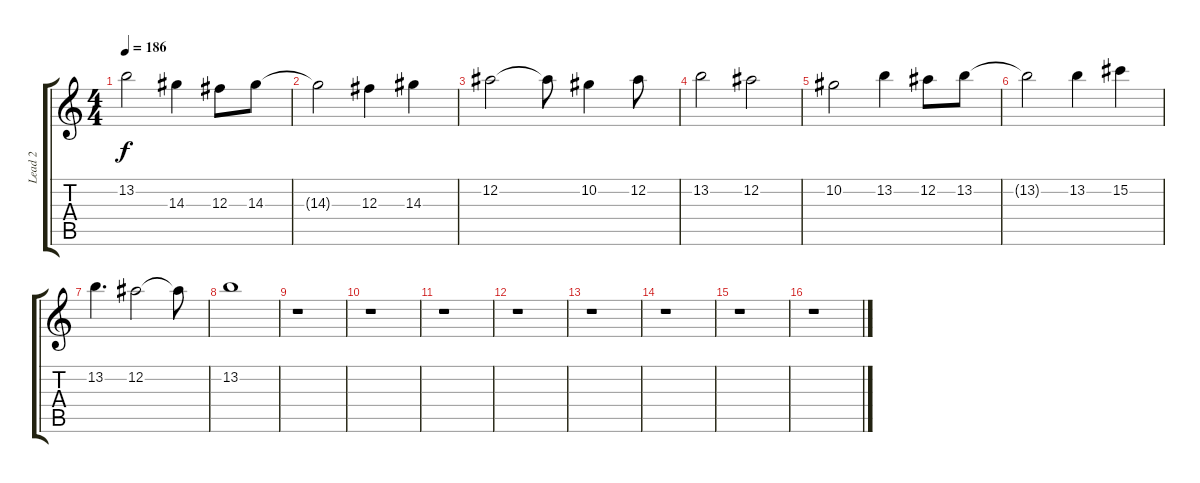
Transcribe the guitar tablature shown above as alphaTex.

\track ("Lead 2" "Lead 2") {instrument overdrivenguitar}
\staff {score tabs}
\tuning (Eb4 Bb3 Gb3 Db3 Ab2 Eb2) {hide}
\ts (4 4)
\tempo 186
\clef g2
\ks c
13.2.2{dy f} 14.3.4 12.3.8 14.3.8 |
14.3{t}.2 12.3.4 14.3.4 |
12.2.2 12.2{t}.8 10.2.4 12.2.8 |
13.2.2 12.2.2 |
10.2.2 13.2.4 12.2.8 13.2.8 |
13.2{t}.2 13.2.4 15.2.4 |
13.2.4{d} 12.2.2 12.2{t}.8 |
13.2.1 |
r.1 |
r.1 |
r.1 |
r.1 |
r.1 |
r.1 |
r.1 |
r.1
